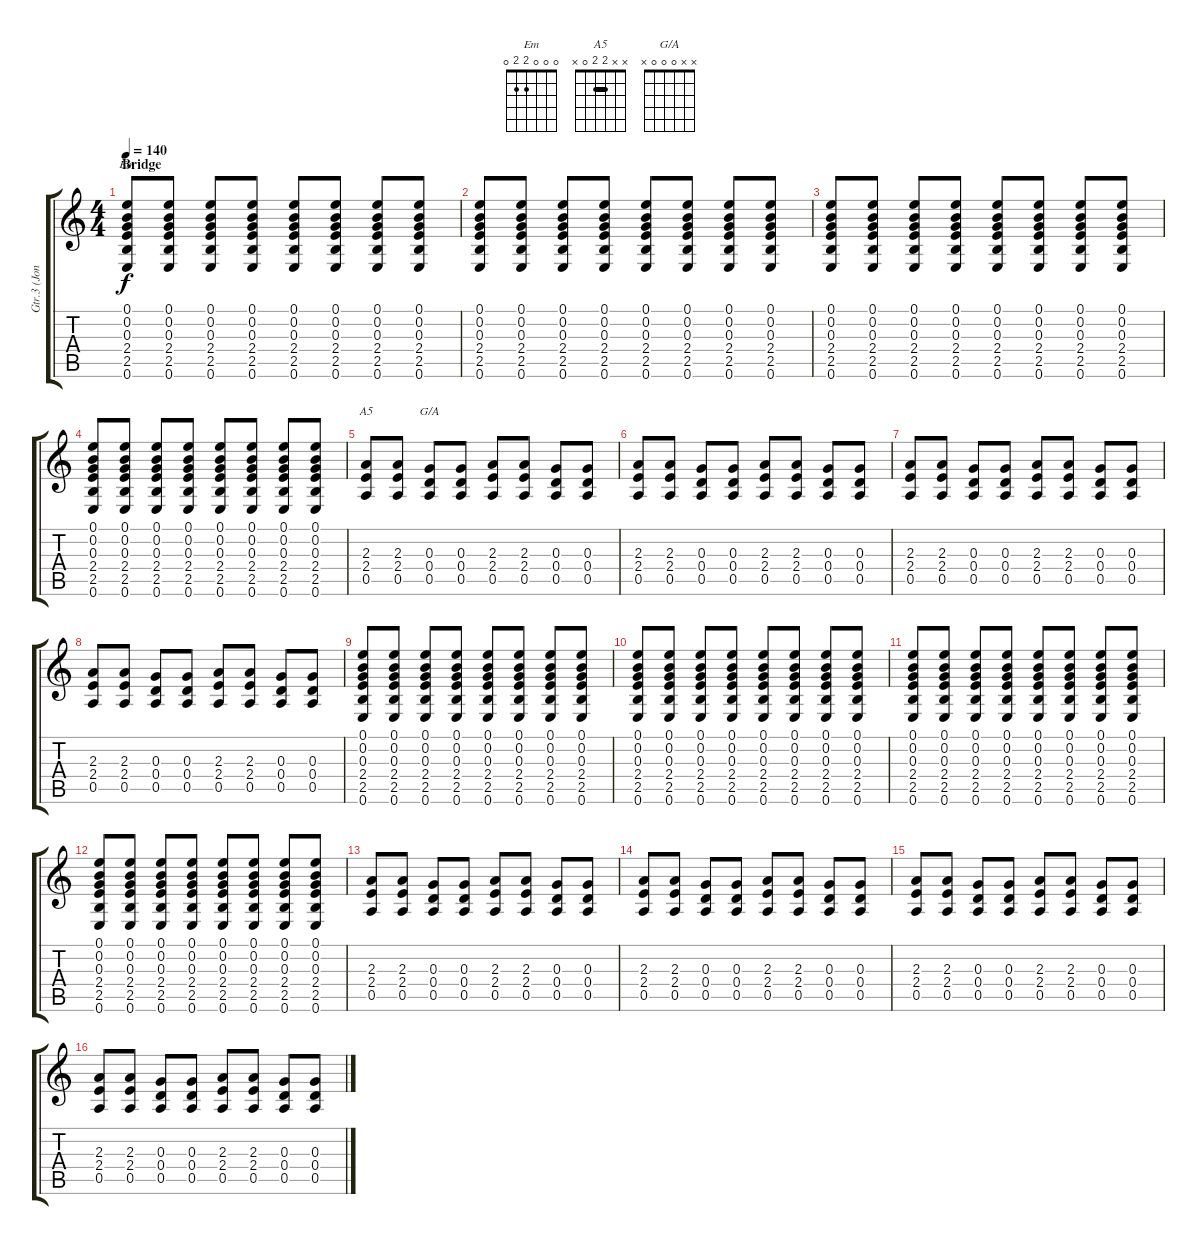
\track ("Gtr.3 (Jonny GreenWood)" "Gtr.3 (Jon") {instrument electricguitarjazz}
\staff {score tabs}
\tuning (E4 B3 G3 D3 A2 E2) {hide}
\chord ("Em" 0 0 0 2 2 0)
\chord ("A5" x x 2 2 0 x) {barre 2}
\chord ("G/A" x x 0 0 0 x)
\ts (4 4)
\section ("" "Bridge")
\tempo 140
\clef g2
\ks c
(0.1 0.2 0.3 2.4 2.5 0.6).8{ch "Em" dy f} (0.1 0.2 0.3 2.4 2.5 0.6).8 (0.1 0.2 0.3 2.4 2.5 0.6).8 (0.1 0.2 0.3 2.4 2.5 0.6).8 (0.1 0.2 0.3 2.4 2.5 0.6).8 (0.1 0.2 0.3 2.4 2.5 0.6).8 (0.1 0.2 0.3 2.4 2.5 0.6).8 (0.1 0.2 0.3 2.4 2.5 0.6).8 |
(0.1 0.2 0.3 2.4 2.5 0.6).8 (0.1 0.2 0.3 2.4 2.5 0.6).8 (0.1 0.2 0.3 2.4 2.5 0.6).8 (0.1 0.2 0.3 2.4 2.5 0.6).8 (0.1 0.2 0.3 2.4 2.5 0.6).8 (0.1 0.2 0.3 2.4 2.5 0.6).8 (0.1 0.2 0.3 2.4 2.5 0.6).8 (0.1 0.2 0.3 2.4 2.5 0.6).8 |
(0.1 0.2 0.3 2.4 2.5 0.6).8 (0.1 0.2 0.3 2.4 2.5 0.6).8 (0.1 0.2 0.3 2.4 2.5 0.6).8 (0.1 0.2 0.3 2.4 2.5 0.6).8 (0.1 0.2 0.3 2.4 2.5 0.6).8 (0.1 0.2 0.3 2.4 2.5 0.6).8 (0.1 0.2 0.3 2.4 2.5 0.6).8 (0.1 0.2 0.3 2.4 2.5 0.6).8 |
(0.1 0.2 0.3 2.4 2.5 0.6).8 (0.1 0.2 0.3 2.4 2.5 0.6).8 (0.1 0.2 0.3 2.4 2.5 0.6).8 (0.1 0.2 0.3 2.4 2.5 0.6).8 (0.1 0.2 0.3 2.4 2.5 0.6).8 (0.1 0.2 0.3 2.4 2.5 0.6).8 (0.1 0.2 0.3 2.4 2.5 0.6).8 (0.1 0.2 0.3 2.4 2.5 0.6).8 |
(2.3 2.4 0.5).8{ch "A5"} (2.3 2.4 0.5).8 (0.3 0.4 0.5).8{ch "G/A"} (0.3 0.4 0.5).8 (2.3 2.4 0.5).8 (2.3 2.4 0.5).8 (0.3 0.4 0.5).8 (0.3 0.4 0.5).8 |
(2.3 2.4 0.5).8 (2.3 2.4 0.5).8 (0.3 0.4 0.5).8 (0.3 0.4 0.5).8 (2.3 2.4 0.5).8 (2.3 2.4 0.5).8 (0.3 0.4 0.5).8 (0.3 0.4 0.5).8 |
(2.3 2.4 0.5).8 (2.3 2.4 0.5).8 (0.3 0.4 0.5).8 (0.3 0.4 0.5).8 (2.3 2.4 0.5).8 (2.3 2.4 0.5).8 (0.3 0.4 0.5).8 (0.3 0.4 0.5).8 |
(2.3 2.4 0.5).8 (2.3 2.4 0.5).8 (0.3 0.4 0.5).8 (0.3 0.4 0.5).8 (2.3 2.4 0.5).8 (2.3 2.4 0.5).8 (0.3 0.4 0.5).8 (0.3 0.4 0.5).8 |
(0.1 0.2 0.3 2.4 2.5 0.6).8 (0.1 0.2 0.3 2.4 2.5 0.6).8 (0.1 0.2 0.3 2.4 2.5 0.6).8 (0.1 0.2 0.3 2.4 2.5 0.6).8 (0.1 0.2 0.3 2.4 2.5 0.6).8 (0.1 0.2 0.3 2.4 2.5 0.6).8 (0.1 0.2 0.3 2.4 2.5 0.6).8 (0.1 0.2 0.3 2.4 2.5 0.6).8 |
(0.1 0.2 0.3 2.4 2.5 0.6).8 (0.1 0.2 0.3 2.4 2.5 0.6).8 (0.1 0.2 0.3 2.4 2.5 0.6).8 (0.1 0.2 0.3 2.4 2.5 0.6).8 (0.1 0.2 0.3 2.4 2.5 0.6).8 (0.1 0.2 0.3 2.4 2.5 0.6).8 (0.1 0.2 0.3 2.4 2.5 0.6).8 (0.1 0.2 0.3 2.4 2.5 0.6).8 |
(0.1 0.2 0.3 2.4 2.5 0.6).8 (0.1 0.2 0.3 2.4 2.5 0.6).8 (0.1 0.2 0.3 2.4 2.5 0.6).8 (0.1 0.2 0.3 2.4 2.5 0.6).8 (0.1 0.2 0.3 2.4 2.5 0.6).8 (0.1 0.2 0.3 2.4 2.5 0.6).8 (0.1 0.2 0.3 2.4 2.5 0.6).8 (0.1 0.2 0.3 2.4 2.5 0.6).8 |
(0.1 0.2 0.3 2.4 2.5 0.6).8 (0.1 0.2 0.3 2.4 2.5 0.6).8 (0.1 0.2 0.3 2.4 2.5 0.6).8 (0.1 0.2 0.3 2.4 2.5 0.6).8 (0.1 0.2 0.3 2.4 2.5 0.6).8 (0.1 0.2 0.3 2.4 2.5 0.6).8 (0.1 0.2 0.3 2.4 2.5 0.6).8 (0.1 0.2 0.3 2.4 2.5 0.6).8 |
(2.3 2.4 0.5).8 (2.3 2.4 0.5).8 (0.3 0.4 0.5).8 (0.3 0.4 0.5).8 (2.3 2.4 0.5).8 (2.3 2.4 0.5).8 (0.3 0.4 0.5).8 (0.3 0.4 0.5).8 |
(2.3 2.4 0.5).8 (2.3 2.4 0.5).8 (0.3 0.4 0.5).8 (0.3 0.4 0.5).8 (2.3 2.4 0.5).8 (2.3 2.4 0.5).8 (0.3 0.4 0.5).8 (0.3 0.4 0.5).8 |
(2.3 2.4 0.5).8 (2.3 2.4 0.5).8 (0.3 0.4 0.5).8 (0.3 0.4 0.5).8 (2.3 2.4 0.5).8 (2.3 2.4 0.5).8 (0.3 0.4 0.5).8 (0.3 0.4 0.5).8 |
(2.3 2.4 0.5).8 (2.3 2.4 0.5).8 (0.3 0.4 0.5).8 (0.3 0.4 0.5).8 (2.3 2.4 0.5).8 (2.3 2.4 0.5).8 (0.3 0.4 0.5).8 (0.3 0.4 0.5).8
